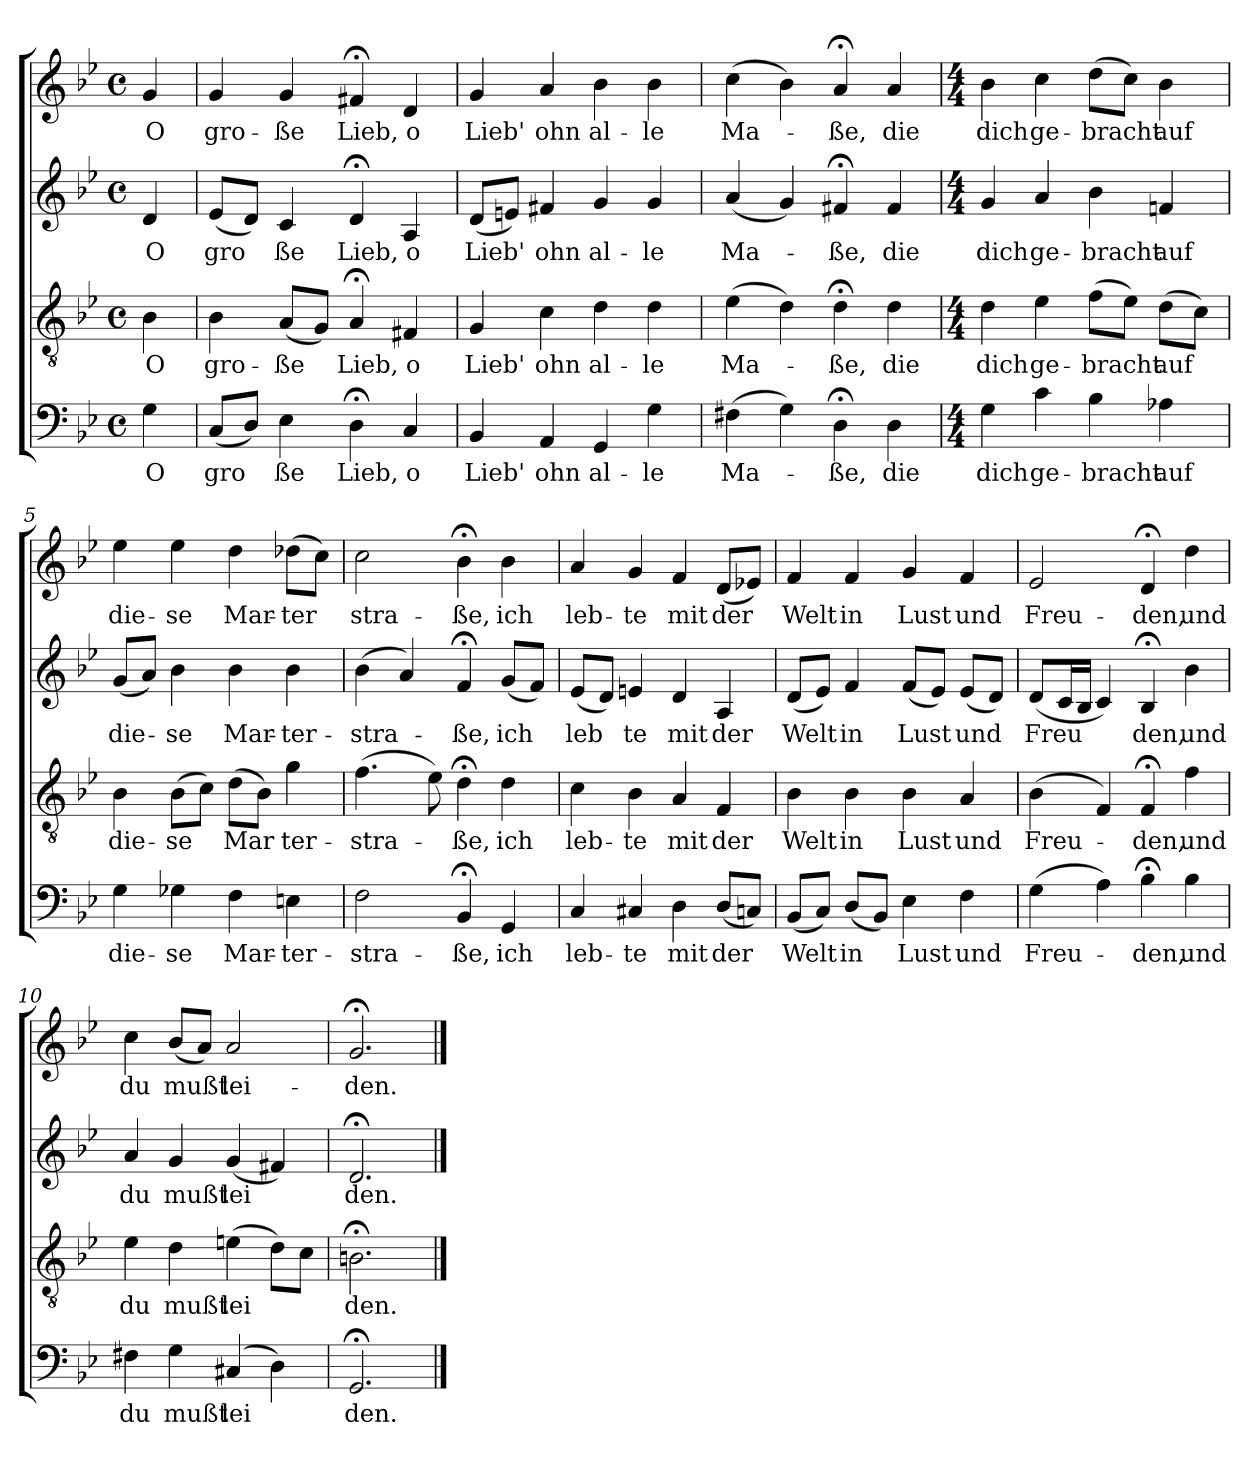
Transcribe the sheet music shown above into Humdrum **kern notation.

**kern	**text	**kern	**text	**kern	**text	**kern	**text
*part4	*part4	*part3	*part3	*part2	*part2	*part1	*part1
*staff4	*staff4	*staff3	*staff3	*staff2	*staff2	*staff1	*staff1
*clefF4	*	*clefGv2	*	*clefG2	*	*clefG2	*
*k[b-e-]	*	*k[b-e-]	*	*k[b-e-]	*	*k[b-e-]	*
*B-:	*	*B-:	*	*B-:	*	*B-:	*
*M4/4	*	*M4/4	*	*M4/4	*	*M4/4	*
*met(c)	*	*met(c)	*	*met(c)	*	*met(c)	*
=	=	=	=	=	=	=	=
!	!LO:LY:b	!	!LO:LY:b	!	!LO:LY:b	!	!LO:LY:b
4G\	O	4B-\	O	4d/	O	4g/	O
=1	=1	=1	=1	=1	=1	=1	=1
!	!LO:LY:b	!	!LO:LY:b	!	!LO:LY:b	!	!LO:LY:b
(<8C/L	gro	4B-\	gro-	(<8e-/L	gro	4g/	gro-
8D/J)	.	.	.	8d/J)	.	.	.
!	!LO:LY:b	!	!LO:LY:b	!	!LO:LY:b	!	!LO:LY:b
4E-\	ße	(<8A/L	-ße	4c/	ße	4g/	-ße
.	.	8G/J)	.	.	.	.	.
!	!LO:LY:b	!	!LO:LY:b	!	!LO:LY:b	!	!LO:LY:b
4D;<\	Lieb,	4A;/	Lieb,	4d;/	Lieb,	4f#X;/	Lieb,
!	!LO:LY:b	!	!LO:LY:b	!	!LO:LY:b	!	!LO:LY:b
4C/	o	4F#X/	o	4A/	o	4d/	o
=2	=2	=2	=2	=2	=2	=2	=2
!	!LO:LY:b	!	!LO:LY:b	!	!LO:LY:b	!	!LO:LY:b
4BB-/	Lieb'	4G/	Lieb'	(<8d/L	Lieb'	4g/	Lieb'
.	.	.	.	8en/J)	.	.	.
!	!LO:LY:b	!	!LO:LY:b	!	!LO:LY:b	!	!LO:LY:b
4AA/	ohn	4c\	ohn	4f#X/	ohn	4a/	ohn
!	!LO:LY:b	!	!LO:LY:b	!	!LO:LY:b	!	!LO:LY:b
4GG/	al-	4d\	al-	4g/	al-	4b-\	al-
!	!LO:LY:b	!	!LO:LY:b	!	!LO:LY:b	!	!LO:LY:b
4G\	-le	4d\	-le	4g/	-le	4b-\	-le
=3	=3	=3	=3	=3	=3	=3	=3
!	!LO:LY:b	!	!LO:LY:b	!	!LO:LY:b	!	!LO:LY:b
(>4F#X\	Ma-	(>4e-\	Ma-	(<4a/	Ma-	(>4cc\	Ma-
4G\)	.	4d\)	.	4g/)	.	4b-\)	.
!	!LO:LY:b	!	!LO:LY:b	!	!LO:LY:b	!	!LO:LY:b
4D;<\	-ße,	4d;<\	-ße,	4f#X;/	-ße,	4a;/	-ße,
!	!LO:LY:b	!	!LO:LY:b	!	!LO:LY:b	!	!LO:LY:b
4D\	die	4d\	die	4f#/	die	4a/	die
!!LO:LB:g=z
=4	=4	=4	=4	=4	=4	=4	=4
*M4/4	*	*M4/4	*	*M4/4	*	*M4/4	*
!	!LO:LY:b	!	!LO:LY:b	!	!LO:LY:b	!	!LO:LY:b
4G\	dich	4d\	dich	4g/	dich	4b-\	dich
!	!LO:LY:b	!	!LO:LY:b	!	!LO:LY:b	!	!LO:LY:b
4c\	ge-	4e-\	ge-	4a/	ge-	4cc\	ge-
!	!LO:LY:b	!	!LO:LY:b	!	!LO:LY:b	!	!LO:LY:b
4B-\	-bracht	(>8f\L	-bracht	4b-\	-bracht	(>8dd\L	-bracht
.	.	8e-\J)	.	.	.	8cc\J)	.
!	!LO:LY:b	!	!LO:LY:b	!	!LO:LY:b	!	!LO:LY:b
4A-X\	auf	(>8d\L	auf	4fn/	auf	4b-\	auf
.	.	8c\J)	.	.	.	.	.
=5	=5	=5	=5	=5	=5	=5	=5
!	!LO:LY:b	!	!LO:LY:b	!	!LO:LY:b	!	!LO:LY:b
4G\	die-	4B-\	die-	(<8g/L	die-	4ee-\	die-
.	.	.	.	8a/J)	.	.	.
!	!LO:LY:b	!	!LO:LY:b	!	!LO:LY:b	!	!LO:LY:b
4G-X\	-se	(>8B-\L	-se	4b-\	-se	4ee-\	-se
.	.	8c\J)	.	.	.	.	.
!	!LO:LY:b	!	!LO:LY:b	!	!LO:LY:b	!	!LO:LY:b
4F\	Mar-	(>8d\L	Mar	4b-\	Mar-	4dd\	Mar-
.	.	8B-\J)	.	.	.	.	.
!	!LO:LY:b	!	!LO:LY:b	!	!LO:LY:b	!	!LO:LY:b
4En\	-ter-	4g\	ter-	4b-\	-ter-	(>8dd-X\L	-ter
.	.	.	.	.	.	8cc\J)	.
=6	=6	=6	=6	=6	=6	=6	=6
!	!LO:LY:b	!	!LO:LY:b	!	!LO:LY:b	!	!LO:LY:b
2F\	-stra-	(>4.f\	-stra-	(<4b-\	-stra-	2cc\	stra-
.	.	.	.	4a/)	.	.	.
.	.	8e-\)	.	.	.	.	.
!	!LO:LY:b	!	!LO:LY:b	!	!LO:LY:b	!	!LO:LY:b
4BB-;/	-ße,	4d;<\	-ße,	4f;/	-ße,	4b-;<\	-ße,
!	!LO:LY:b	!	!LO:LY:b	!	!LO:LY:b	!	!LO:LY:b
4GG/	ich	4d\	ich	(<8g/L	ich	4b-\	ich
.	.	.	.	8f/J)	.	.	.
=7	=7	=7	=7	=7	=7	=7	=7
!	!LO:LY:b	!	!LO:LY:b	!	!LO:LY:b	!	!LO:LY:b
4C/	leb-	4c\	leb-	(<8e-/L	leb	4a/	leb-
.	.	.	.	8d/J)	.	.	.
!	!LO:LY:b	!	!LO:LY:b	!	!LO:LY:b	!	!LO:LY:b
4C#X/	-te	4B-\	-te	4en/	te	4g/	-te
!	!LO:LY:b	!	!LO:LY:b	!	!LO:LY:b	!	!LO:LY:b
4D\	mit	4A/	mit	4d/	mit	4f/	mit
!	!LO:LY:b	!	!LO:LY:b	!	!LO:LY:b	!	!LO:LY:b
(<8D/L	der	4F/	der	4A/	der	(<8d/L	der
8Cn/J)	.	.	.	.	.	8e-X/J)	.
!!LO:LB:g=z
=8	=8	=8	=8	=8	=8	=8	=8
!	!LO:LY:b	!	!LO:LY:b	!	!LO:LY:b	!	!LO:LY:b
(<8BB-/L	Welt	4B-\	Welt	(<8d/L	Welt	4f/	Welt
8C/J)	.	.	.	8e-/J)	.	.	.
!	!LO:LY:b	!	!LO:LY:b	!	!LO:LY:b	!	!LO:LY:b
(<8D/L	in	4B-\	in	4f/	in	4f/	in
8BB-/J)	.	.	.	.	.	.	.
!	!LO:LY:b	!	!LO:LY:b	!	!LO:LY:b	!	!LO:LY:b
4E-\	Lust	4B-\	Lust	(<8f/L	Lust	4g/	Lust
.	.	.	.	8e-/J)	.	.	.
!	!LO:LY:b	!	!LO:LY:b	!	!LO:LY:b	!	!LO:LY:b
4F\	und	4A/	und	(<8e-/L	und	4f/	und
.	.	.	.	8d/J)	.	.	.
=9	=9	=9	=9	=9	=9	=9	=9
!	!LO:LY:b	!	!LO:LY:b	!	!LO:LY:b	!	!LO:LY:b
(>4G\	Freu-	(<4B-\	Freu-	(<8d/L	Freu	2e-/	Freu-
.	.	.	.	16c/L	.	.	.
.	.	.	.	16B-/JJ	.	.	.
4A\)	.	4F/)	.	4c/)	.	.	.
!	!LO:LY:b	!	!LO:LY:b	!	!LO:LY:b	!	!LO:LY:b
4B-;<\	-den,	4F;/	-den,	4B-;/	den,	4d;/	-den,
!	!LO:LY:b	!	!LO:LY:b	!	!LO:LY:b	!	!LO:LY:b
4B-\	und	4f\	und	4b-\	und	4dd\	und
=10	=10	=10	=10	=10	=10	=10	=10
!	!LO:LY:b	!	!LO:LY:b	!	!LO:LY:b	!	!LO:LY:b
4F#X\	du	4e-\	du	4a/	du	4cc\	du
!	!LO:LY:b	!	!LO:LY:b	!	!LO:LY:b	!	!LO:LY:b
4G\	mußt	4d\	mußt	4g/	mußt	(<8b-/L	mußt
.	.	.	.	.	.	8a/J)	.
!	!LO:LY:b	!	!LO:LY:b	!	!LO:LY:b	!	!LO:LY:b
(<4C#X/	lei	(>4en\	lei	(<4g/	lei	2a/	lei-
4D\)	.	8d\L)	.	4f#X/)	.	.	.
.	.	8c\J	.	.	.	.	.
=11	=11	=11	=11	=11	=11	=11	=11
!	!LO:LY:b	!	!LO:LY:b	!	!LO:LY:b	!	!LO:LY:b
2.GG;/	den.	2.Bn;<\	den.	2.d;/	den.	2.g;/	-den.
==	==	==	==	==	==	==	==
*-	*-	*-	*-	*-	*-	*-	*-
